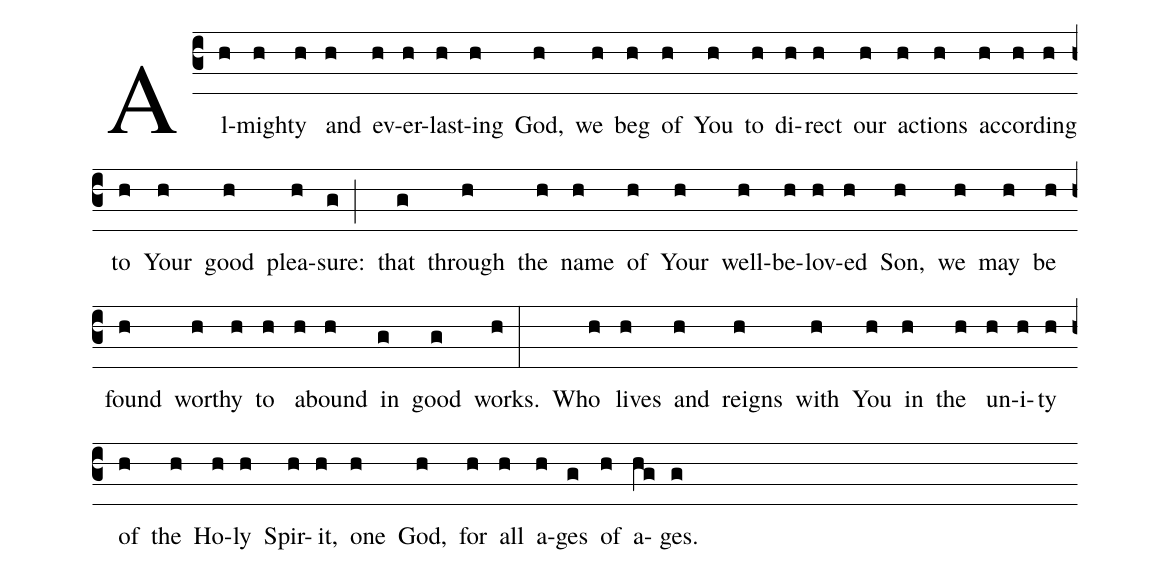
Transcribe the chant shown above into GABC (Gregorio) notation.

%%
(c3) Al(h)migh(h)ty(h) and(h) ev(h)er(h)last(h)ing(h) God,(h) we(h) beg(h) of(h) You(h) to(h) di(h)rect(h) our(h) ac(h)tions(h) ac(h)cord(h)ing(h) to(h) Your(h) good(h) plea(h)sure:(g;) that(g) through(h) the(h) name(h) of(h) Your(h) well-(h)be(h)lov(h)ed(h) Son,(h) we(h) may(h) be(h) found(h) wor(h)thy(h) to(h) a(h)bound(h) in(g) good(g) works.(h:)

Who(h) lives(h) and(h) reigns(h) with(h) You(h) in(h) the(h) un(h)i(h)ty(h) of(h) the(h) Ho(h)ly(h) Spir(h)it,(h) one(h) God,(h) for(h) all(h) a(h)ges(g) of(h) a(hg)ges.(g)
